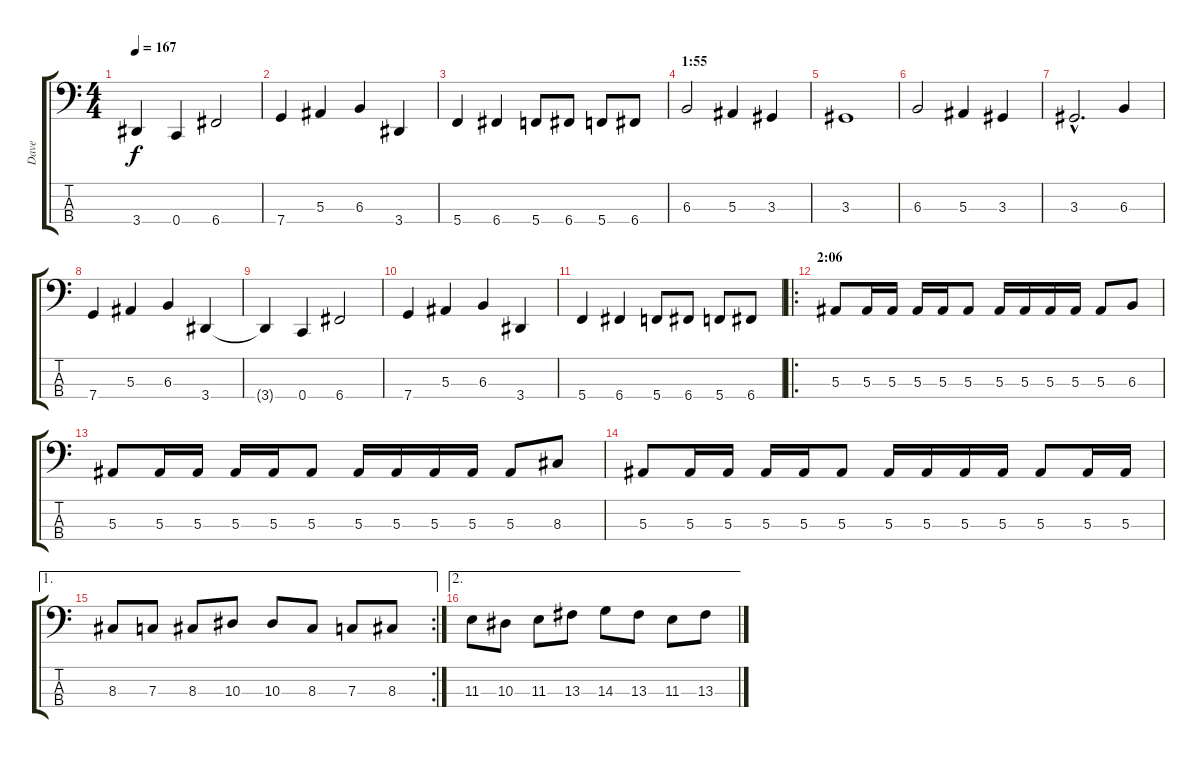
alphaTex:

\track ("Dave" "Dave") {instrument electricbasspick}
\staff {score tabs}
\tuning (Eb2 Bb1 F1 C1) {hide}
\ts (4 4)
\tempo 167
\clef f4
\ks c
3.4{t}.4{dy f} 0.4.4 6.4.2 |
7.4.4 5.3.4 6.3.4 3.4.4 |
5.4.4 6.4.4 5.4.8 6.4.8 5.4.8 6.4.8 |
\section ("" "1:55")
6.3.2 5.3.4 3.3.4 |
3.3.1 |
6.3.2 5.3.4 3.3.4 |
3.3{hac}.2{d} 6.3.4 |
7.4.4 5.3.4 6.3.4 3.4.4 |
3.4{t}.4 0.4.4 6.4.2 |
7.4.4 5.3.4 6.3.4 3.4.4 |
5.4.4 6.4.4 5.4.8 6.4.8 5.4.8 6.4.8 |
\ro
\section ("" "2:06")
5.3.8 5.3.16 5.3.16 5.3.16 5.3.16 5.3.8 5.3.16 5.3.16 5.3.16 5.3.16 5.3.8 6.3.8 |
5.3.8 5.3.16 5.3.16 5.3.16 5.3.16 5.3.8 5.3.16 5.3.16 5.3.16 5.3.16 5.3.8 8.3.8 |
5.3.8 5.3.16 5.3.16 5.3.16 5.3.16 5.3.8 5.3.16 5.3.16 5.3.16 5.3.16 5.3.8 5.3.16 5.3.16 |
\ae 1
\rc 2
8.3.8 7.3.8 8.3.8 10.3.8 10.3.8 8.3.8 7.3.8 8.3.8 |
\ae 2
11.3.8 10.3.8 11.3.8 13.3.8 14.3.8 13.3.8 11.3.8 13.3.8
